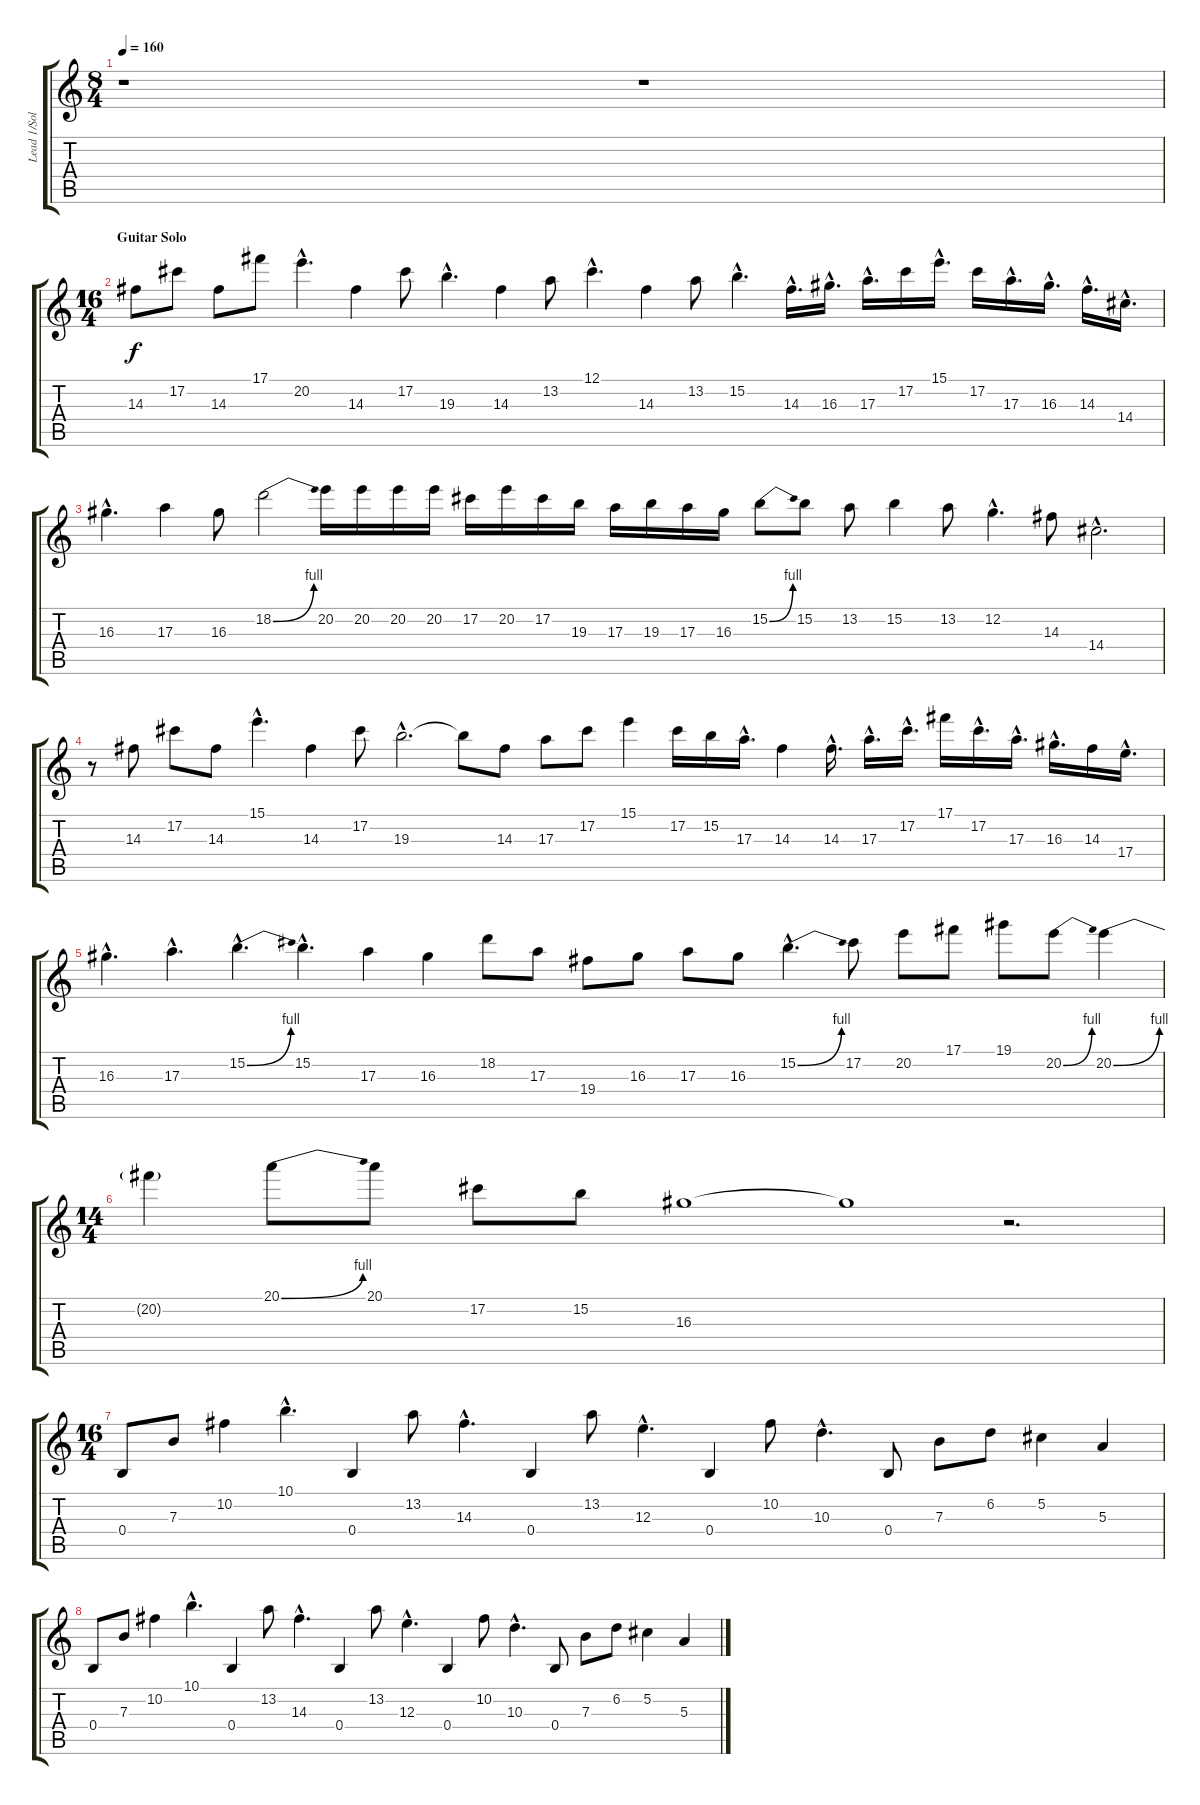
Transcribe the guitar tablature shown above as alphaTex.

\track ("Lead 1/Solo" "Lead 1/Sol") {instrument overdrivenguitar}
\staff {score tabs}
\tuning (Db4 Ab3 E3 B2 Gb2 B1) {hide}
\ts (8 4)
\tempo 160
\clef g2
\ks c
r.1{dy f} r.1 |
\ts (16 4)
\section ("" "Guitar Solo")
14.3.8 17.2.8 14.3.8 17.1.8 20.2{hac}.4{d} 14.3.4 17.2.8 19.3{hac}.4{d} 14.3.4 13.2.8 12.1{hac}.4{d} 14.3.4 13.2.8 15.2{hac}.4{d} 14.3{hac}.16{d} 16.3{hac}.16{d} 17.3{hac}.16{d} 17.2.16 15.1{hac}.16{d} 17.2.16 17.3{hac}.16{d} 16.3{hac}.16{d} 14.3{hac}.16{d} 14.4{hac}.16{d} |
16.3{hac}.4{d} 17.3.4 16.3.8 18.2{be (bend 0 0 60 4)}.2 20.2.16 20.2.16 20.2.16 20.2.16 17.2.16 20.2.16 17.2.16 19.3.16 17.3.16 19.3.16 17.3.16 16.3.16 15.2{be (bend 0 0 60 4)}.8 15.2.8 13.2.8 15.2.4 13.2.8 12.2{hac}.4{d} 14.3.8 14.4{hac}.2{d} |
r.8 14.3.8 17.2.8 14.3.8 15.1{hac}.4{d} 14.3.4 17.2.8 19.3{hac}.2{d} 19.3{t}.8 14.3.8 17.3.8 17.2.8 15.1.4 17.2.16 15.2.16 17.3{hac}.16{d} 14.3.4 14.3{hac}.16{d} 17.3{hac}.16{d} 17.2{hac}.16{d} 17.1.16 17.2{hac}.16{d} 17.3{hac}.16{d} 16.3{hac}.16{d} 14.3.16 17.4{hac}.16{d} |
16.3{hac}.4{d} 17.3{hac}.4{d} 15.2{be (bend 0 0 60 4) hac}.4{d} 15.2{hac}.4{d} 17.3.4 16.3.4 18.2.8 17.3.8 19.4.8 16.3.8 17.3.8 16.3.8 15.2{be (bend 0 0 60 4) hac}.4{d} 17.2.8 20.2.8 17.1.8 19.1.8 20.2{be (bend 0 0 60 4)}.8 20.2{be (bend 0 0 60 4)}.4 |
\ts (14 4)
20.2{t}.4 20.1{be (bend 0 0 60 4)}.8 20.1.8 17.2.8 15.2.8 16.3.1 16.3{t}.1 r.2{d} |
\ts (16 4)
0.4.8 7.3.8 10.2.4 10.1{hac}.4{d} 0.4.4 13.2.8 14.3{hac}.4{d} 0.4.4 13.2.8 12.3{hac}.4{d} 0.4.4 10.2.8 10.3{hac}.4{d} 0.4.8 7.3.8 6.2.8 5.2.4 5.3.4 |
0.4.8 7.3.8 10.2.4 10.1{hac}.4{d} 0.4.4 13.2.8 14.3{hac}.4{d} 0.4.4 13.2.8 12.3{hac}.4{d} 0.4.4 10.2.8 10.3{hac}.4{d} 0.4.8 7.3.8 6.2.8 5.2.4 5.3.4
